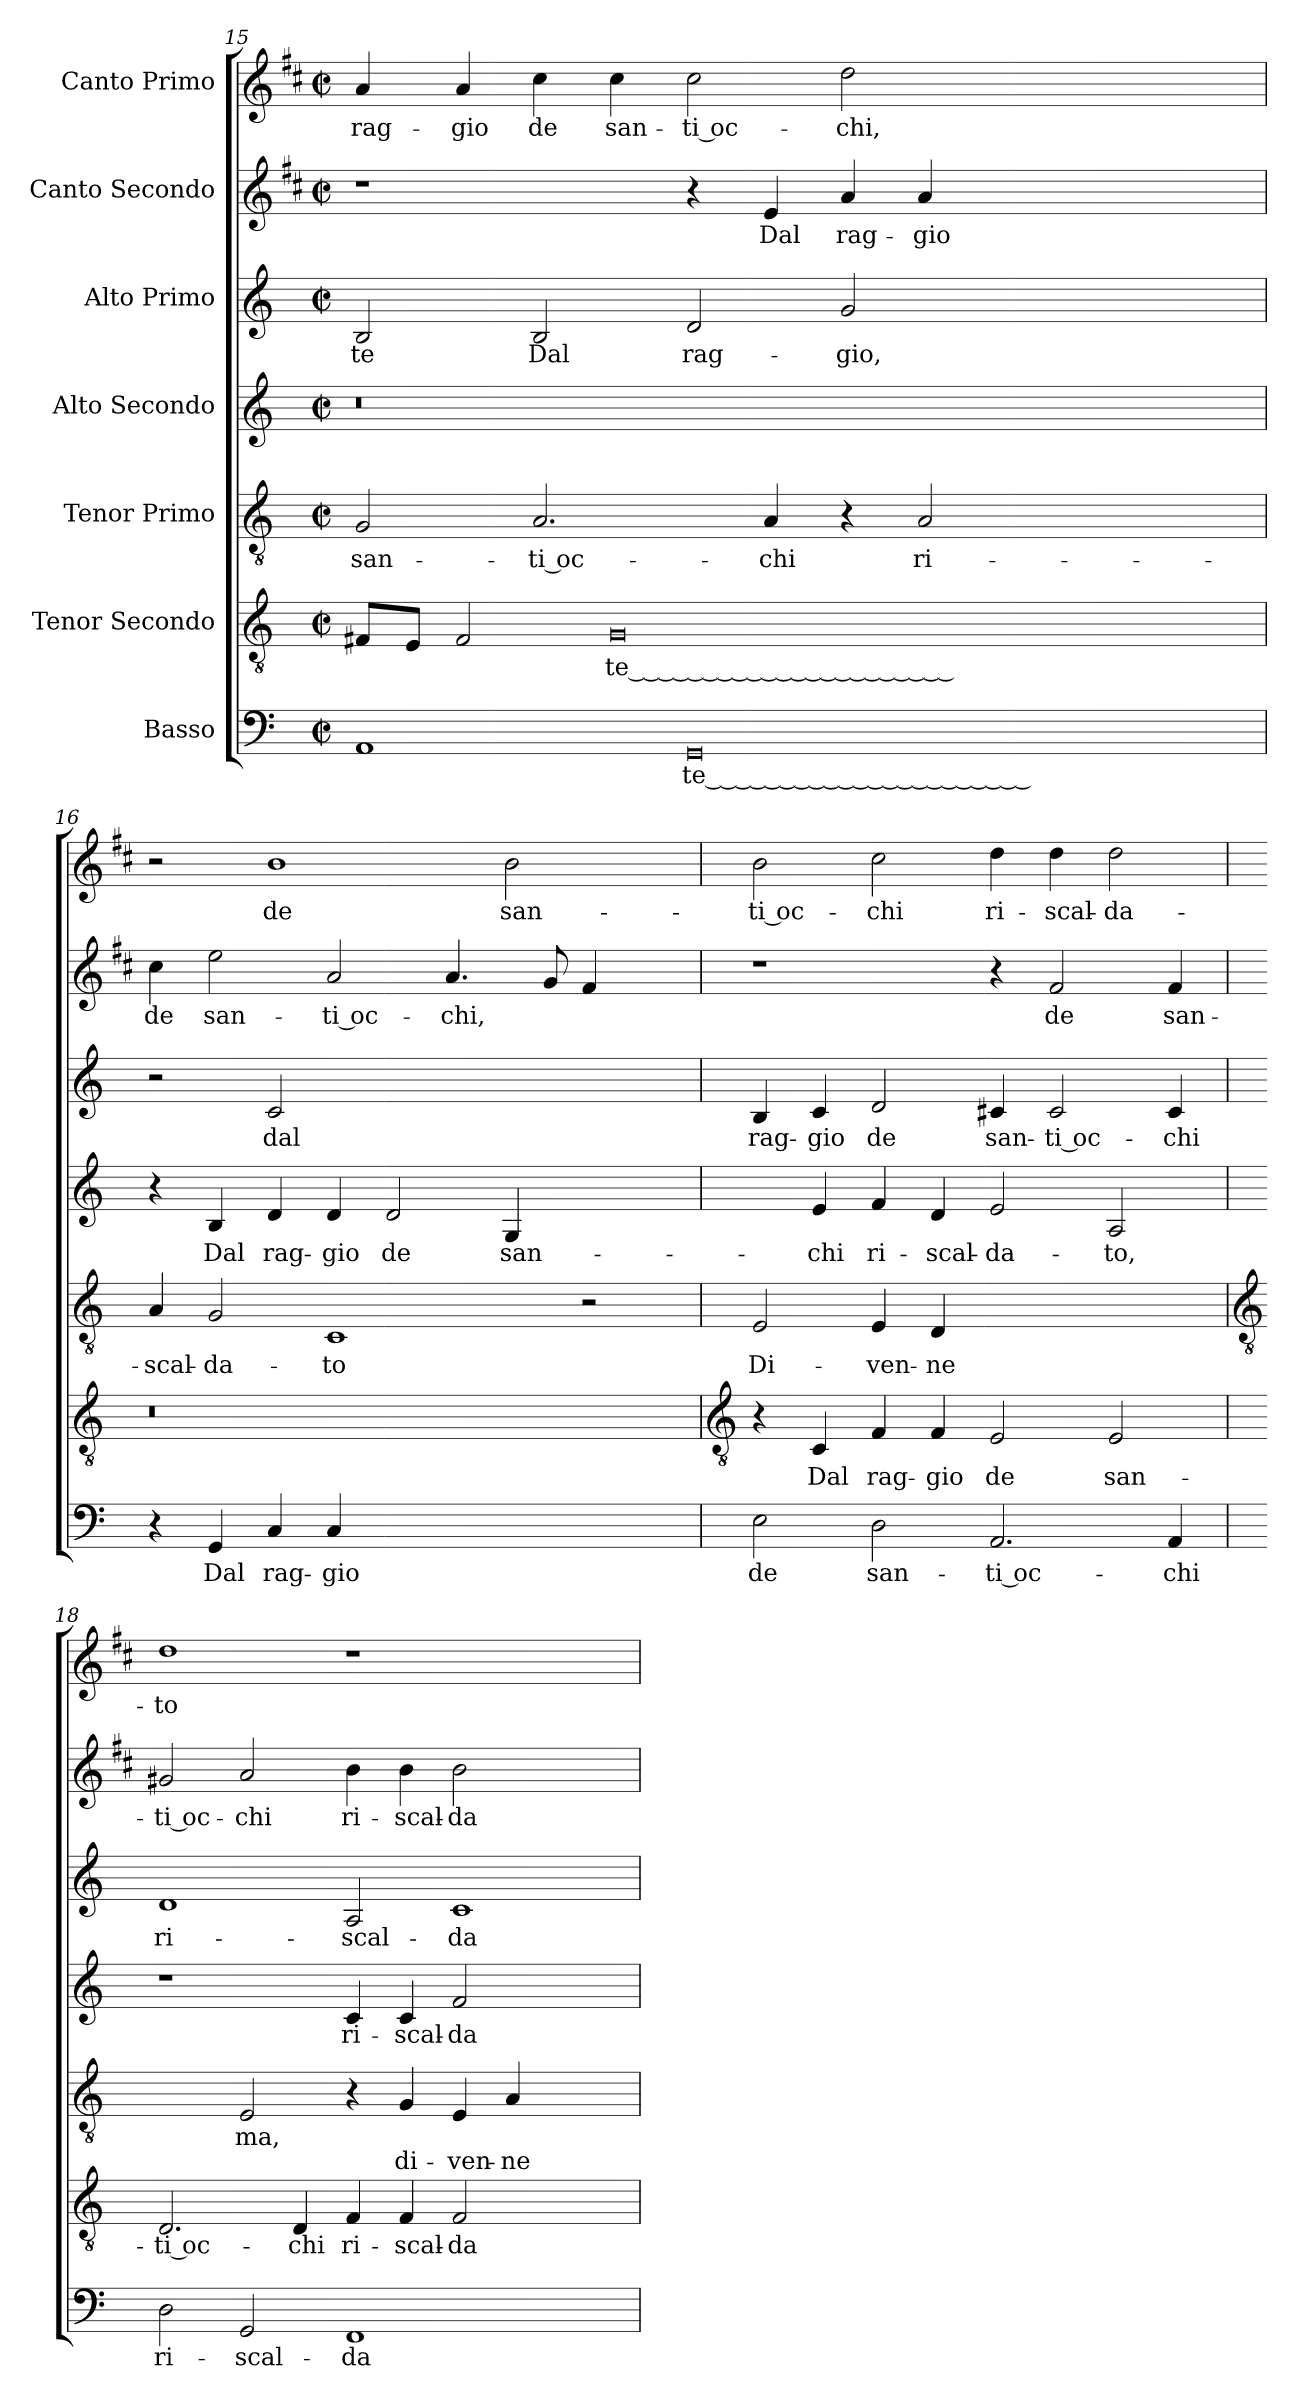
**kern	**text	**kern	**text	**kern	**text	**text	**kern	**text	**kern	**text	**kern	**text	**kern	**text
*part7	*part7	*part6	*part6	*part5	*part5	*part5	*part4	*part4	*part3	*part3	*part2	*part2	*part1	*part1
*staff7	*staff7	*staff6	*staff6	*staff5	*staff5	*staff5	*staff4	*staff4	*staff3	*staff3	*staff2	*staff2	*staff1	*staff1
*I"Basso	*	*I"Tenor Secondo	*	*I"Tenor Primo	*	*	*I"Alto Secondo	*	*I"Alto Primo	*	*I"Canto Secondo	*	*I"Canto Primo	*
!!LO:LB:g=z
*clefF4	*	*clefGv2	*	*clefGv2	*	*	*clefG2	*	*clefG2	*	*clefG2	*	*clefG2	*
*	*	*	*	*	*	*	*	*	*	*	*ITrd1c2	*	*ITrd1c2	*
*k[]	*	*k[]	*	*k[]	*	*	*k[]	*	*k[]	*	*k[]	*	*k[]	*
*C:	*	*C:	*	*C:	*	*	*C:	*	*C:	*	*C:	*	*C:	*
*M4/2	*	*M4/2	*	*M4/2	*	*	*M4/2	*	*M4/2	*	*M4/2	*	*M4/2	*
*met(c|)	*	*met(c|)	*	*met(c|)	*	*	*met(c|)	*	*met(c|)	*	*met(c|)	*	*met(c|)	*
=15	=15	=15	=15	=15	=15	=15	=15	=15	=15	=15	=15	=15	=15	=15
!	!	!	!	!	!LO:LY:b	!	!	!	!	!LO:LY:b	!	!	!	!LO:LY:b
*	*	*	*	*	*	*	*	*	*	*	*^	*	*	*
1AA	.	8F#L	.	2G	san-	.	0r	.	2B	te	1r	1ryy	.	4g	rag-
.	.	8EJ	.	.	.	.	.	.	.	.	.	.	.	.	.
!	!	!	!	!	!	!	!	!	!	!	!	!	!	!	!LO:LY:b
.	.	2F#	.	.	.	.	.	.	.	.	.	.	.	4g	-gio
!	!	!	!	!	!LO:LY:b	!	!	!	!	!LO:LY:b	!	!	!	!	!LO:LY:b
.	.	.	.	2.A	-ti oc-	.	.	.	2B	Dal	.	.	.	4b	de
!	!	!	!LO:LY:b	!	!	!	!	!	!	!	!	!	!	!	!LO:LY:b
.	.	0G	-te_______________________	.	.	.	.	.	.	.	.	.	.	4b	san-
!	!LO:LY:b	!	!	!	!	!	!	!	!	!LO:LY:b	!	!	!	!	!LO:LY:b
0GG	-te_______________________	.	.	.	.	.	.	.	2d	rag-	4r	0ryy	.	2b	-ti oc-
!	!	!	!	!	!LO:LY:b	!	!	!	!	!	!	!	!LO:LY:b	!	!
.	.	.	.	4A	-chi	.	.	.	.	.	4d	.	Dal	.	.
!	!	!	!	!	!	!	!	!	!	!LO:LY:b	!	!	!LO:LY:b	!	!LO:LY:b
.	.	.	.	4r	.	.	.	.	2g	-gio,	4g	.	rag-	2cc	-chi,
!	!	!	!	!	!LO:LY:b	!	!	!	!	!	!	!	!LO:LY:b	!	!
.	.	.	.	2A	ri-	.	.	.	.	.	4g	.	-gio	.	.
.	.	.	.	.	.	.	1ryy	.	1ryy	.	1ryy	.	.	1ryy	.
.	.	.	.	2.ryy	.	.	.	.	.	.	.	.	.	.	.
.	.	4ryy	.	.	.	.	.	.	.	.	.	.	.	.	.
!!LO:LB:g=z
=16	=16	=16	=16	=16	=16	=16	=16	=16	=16	=16	=16	=16	=16	=16	=16
!	!	!	!	!	!LO:LY:b	!	!	!	!	!	!	!	!LO:LY:b	!	!
4r	.	0r	.	4A	-scal-	.	4r	.	2r	.	4b	4ryy	de	2r	.
!	!LO:LY:b	!	!	!	!LO:LY:b	!	!	!LO:LY:b	!	!	!	!	!LO:LY:b	!	!
4GG	Dal	.	.	2G	-da-	.	4B	Dal	.	.	2dd	0ryy	san-	.	.
!	!LO:LY:b	!	!	!	!	!	!	!LO:LY:b	!	!LO:LY:b	!	!	!	!	!LO:LY:b
4C	rag-	.	.	.	.	.	4d	rag-	2c	dal	.	.	.	1a	de
!	!LO:LY:b	!	!	!	!LO:LY:b	!	!	!LO:LY:b	!	!	!	!	!LO:LY:b	!	!
4C	-gio	.	.	1C	-to	.	4d	-gio	.	.	2g	.	-ti oc-	.	.
!	!	!	!	!	!	!	!	!LO:LY:b	!	!	!	!	!	!	!
1ryy	.	.	.	.	.	.	2d	de	1ryy	.	.	.	.	.	.
!	!	!	!	!	!	!	!	!	!	!	!	!	!LO:LY:b	!	!
.	.	.	.	.	.	.	.	.	.	.	4.g	.	-chi,	.	.
!	!	!	!	!	!	!	!	!LO:LY:b	!	!	!	!	!	!	!LO:LY:b
.	.	.	.	.	.	.	4G	san-	.	.	.	.	.	2a	san-
.	.	.	.	.	.	.	.	.	.	.	8f	.	.	.	.
!	!	!	!	!	!	!	!	!LO:LY:b	!	!	!	!	!	!	!
.	.	.	.	2r	.	.	[4gyy	-ti oc-	.	.	4e	.	.	.	.
4ryy	.	4ryy	.	.	.	.	4ryy	.	4ryy	.	4ryy	.	.	4ryy	.
*	*	*	*	*	*	*	*	*	*	*	*v	*v	*	*	*
!!LO:LB:g=z
=17	=17	=17	=17	=17	=17	=17	=17	=17	=17	=17	=17	=17	=17	=17
*	*	*clefGv2	*	*	*	*	*	*	*	*	*	*	*	*
!	!LO:LY:b	!	!	!	!LO:LY:b	!	!	!	!	!LO:LY:b	!	!	!	!LO:LY:b
2E	de	4r	.	2E	Di-	.	4gyy]	.	4B	rag-	1r	.	2a	-ti oc-
!	!	!	!LO:LY:b	!	!	!	!	!LO:LY:b	!	!LO:LY:b	!	!	!	!
.	.	4C	Dal	.	.	.	4e	-chi	4c	-gio	.	.	.	.
!	!LO:LY:b	!	!LO:LY:b	!	!LO:LY:b	!	!	!LO:LY:b	!	!LO:LY:b	!	!	!	!LO:LY:b
2D	san-	4F	rag-	4E	-ven-	.	4f	ri-	2d	de	.	.	2b	-chi
!	!	!	!LO:LY:b	!	!LO:LY:b	!	!	!LO:LY:b	!	!	!	!	!	!
.	.	4F	-gio	4D	-ne	.	4d	-scal-	.	.	.	.	.	.
!	!LO:LY:b	!	!LO:LY:b	!	!LO:LY:b	!	!	!LO:LY:b	!	!LO:LY:b	!	!	!	!LO:LY:b
2.AA	-ti oc-	2E	de	[2Eyy	fiam-	.	2e	-da-	4c#X	san-	4r	.	4cc	ri-
!	!	!	!	!	!	!	!	!	!	!LO:LY:b	!	!LO:LY:b	!	!LO:LY:b
.	.	.	.	.	.	.	.	.	2c#	-ti oc-	2e	de	4cc	-scal-
!	!	!	!LO:LY:b	!	!	!	!	!LO:LY:b	!	!	!	!	!	!LO:LY:b
.	.	2E	san-	2ryy	.	.	2A	-to,	.	.	.	.	2cc	-da-
!	!LO:LY:b	!	!	!	!	!	!	!	!	!LO:LY:b	!	!LO:LY:b	!	!
4AA	-chi	.	.	.	.	.	.	.	4c#	-chi	4e	san-	.	.
!!LO:LB:g=z
=18	=18	=18	=18	=18	=18	=18	=18	=18	=18	=18	=18	=18	=18	=18
*	*	*	*	*clefGv2	*	*	*	*	*	*	*	*	*	*
!	!LO:LY:b	!	!LO:LY:b	!	!	!	!	!	!	!LO:LY:b	!	!LO:LY:b	!	!LO:LY:b
2D	ri-	2.D	-ti oc-	2Eyy]	.	.	1r	.	1d	ri-	2f#X	-ti oc-	1cc	-to
!	!LO:LY:b	!	!	!	!LO:LY:b	!	!	!	!	!	!	!LO:LY:b	!	!
2GG	-scal-	.	.	2E	-ma,	.	.	.	.	.	2g	-chi	.	.
!	!	!	!LO:LY:b	!	!	!	!	!	!	!	!	!	!	!
.	.	4D	-chi	.	.	.	.	.	.	.	.	.	.	.
!	!LO:LY:b	!	!LO:LY:b	!	!	!	!	!LO:LY:b	!	!LO:LY:b	!	!LO:LY:b	!	!
1FF	-da-	4F	ri-	4r	.	.	4c	ri-	2A	-scal-	4a	ri-	1r	.
!	!	!	!LO:LY:b	!	!	!LO:LY:b	!	!LO:LY:b	!	!	!	!LO:LY:b	!	!
.	.	4F	-scal-	4G	.	di-	4c	-scal-	.	.	4a	-scal-	.	.
!	!	!	!LO:LY:b	!	!	!LO:LY:b	!	!LO:LY:b	!	!LO:LY:b	!	!LO:LY:b	!	!
.	.	2F	-da-	4E	.	-ven-	2f	-da-	1c	-da-	2a	-da-	.	.
!	!	!	!	!	!	!LO:LY:b	!	!	!	!	!	!	!	!
.	.	.	.	4A	.	-ne	.	.	.	.	.	.	.	.
2ryy	.	2ryy	.	2ryy	.	.	2ryy	.	.	.	2ryy	.	2ryy	.
=	=	=	=	=	=	=	=	=	=	=	=	=	=	=
*-	*-	*-	*-	*-	*-	*-	*-	*-	*-	*-	*-	*-	*-	*-
